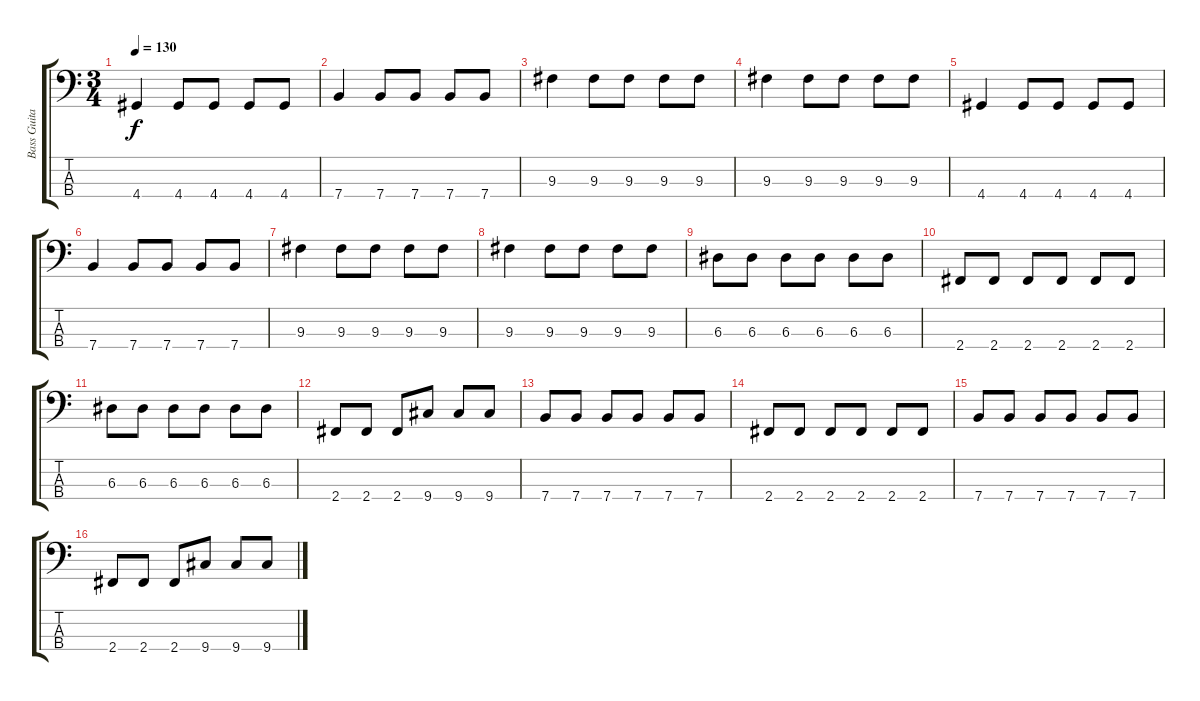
\track ("Bass Guitar" "Bass Guita") {instrument electricbassfinger}
\staff {score tabs}
\tuning (G2 D2 A1 E1) {hide}
\ts (3 4)
\tempo 130
\clef f4
\ks c
4.4.4{dy f} 4.4.8 4.4.8 4.4.8 4.4.8 |
7.4.4 7.4.8 7.4.8 7.4.8 7.4.8 |
9.3.4 9.3.8 9.3.8 9.3.8 9.3.8 |
9.3.4 9.3.8 9.3.8 9.3.8 9.3.8 |
4.4.4 4.4.8 4.4.8 4.4.8 4.4.8 |
7.4.4 7.4.8 7.4.8 7.4.8 7.4.8 |
9.3.4 9.3.8 9.3.8 9.3.8 9.3.8 |
9.3.4 9.3.8 9.3.8 9.3.8 9.3.8 |
6.3.8 6.3.8 6.3.8 6.3.8 6.3.8 6.3.8 |
2.4.8 2.4.8 2.4.8 2.4.8 2.4.8 2.4.8 |
6.3.8 6.3.8 6.3.8 6.3.8 6.3.8 6.3.8 |
2.4.8 2.4.8 2.4.8 9.4.8 9.4.8 9.4.8 |
7.4.8 7.4.8 7.4.8 7.4.8 7.4.8 7.4.8 |
2.4.8 2.4.8 2.4.8 2.4.8 2.4.8 2.4.8 |
7.4.8 7.4.8 7.4.8 7.4.8 7.4.8 7.4.8 |
2.4.8 2.4.8 2.4.8 9.4.8 9.4.8 9.4.8
